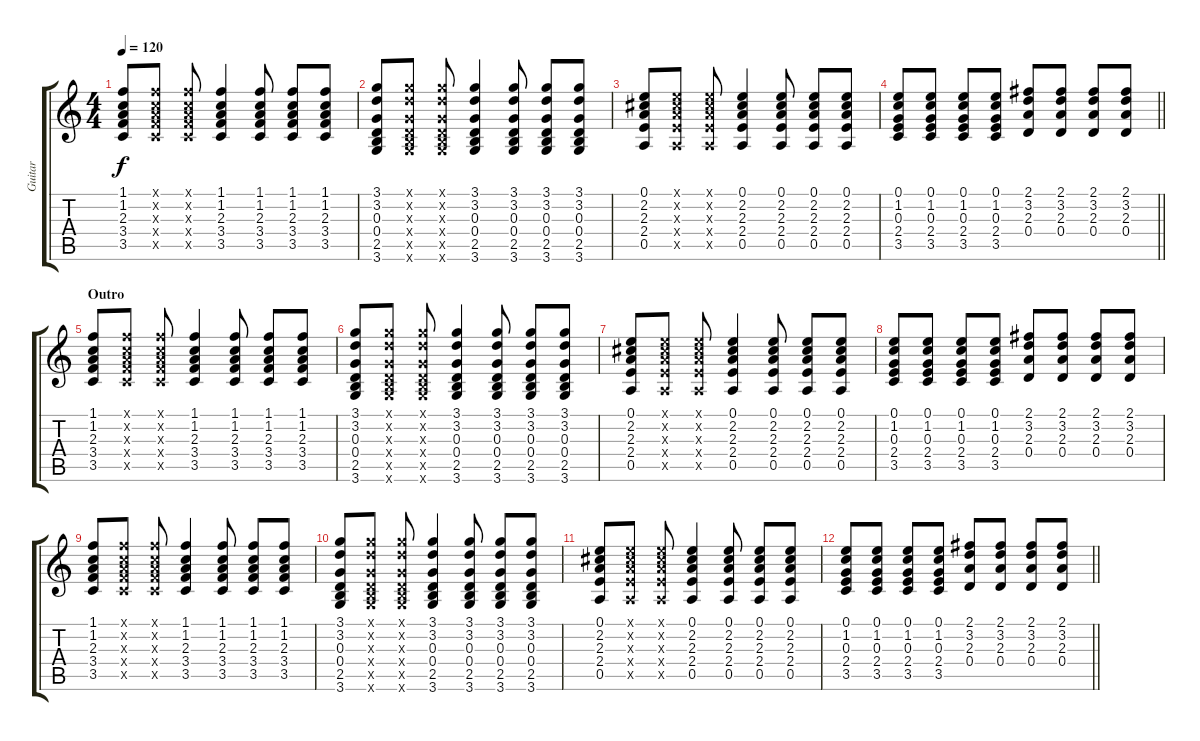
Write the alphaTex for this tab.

\track ("Guitar" "Guitar") {instrument electricguitarjazz}
\staff {score tabs}
\tuning (E4 B3 G3 D3 A2 E2) {hide}
\ts (4 4)
\tempo 120
\clef g2
\ks c
(1.1 1.2 2.3 3.4 3.5).8{dy f} (1.1{x} 1.2{x} 2.3{x} 3.4{x} 3.5{x}).8 (1.1{x} 1.2{x} 2.3{x} 3.4{x} 3.5{x}).8 (1.1 1.2 2.3 3.4 3.5).4 (1.1 1.2 2.3 3.4 3.5).8 (1.1 1.2 2.3 3.4 3.5).8 (1.1 1.2 2.3 3.4 3.5).8 |
(3.1 3.2 0.3 0.4 2.5 3.6).8 (3.1{x} 3.2{x} 0.3{x} 0.4{x} 2.5{x} 3.6{x}).8 (3.1{x} 3.2{x} 0.3{x} 0.4{x} 2.5{x} 3.6{x}).8 (3.1 3.2 0.3 0.4 2.5 3.6).4 (3.1 3.2 0.3 0.4 2.5 3.6).8 (3.1 3.2 0.3 0.4 2.5 3.6).8 (3.1 3.2 0.3 0.4 2.5 3.6).8 |
(0.1 2.2 2.3 2.4 0.5).8 (0.1{x} 2.2{x} 2.3{x} 2.4{x} 0.5{x}).8 (0.1{x} 2.2{x} 2.3{x} 2.4{x} 0.5{x}).8 (0.1 2.2 2.3 2.4 0.5).4 (0.1 2.2 2.3 2.4 0.5).8 (0.1 2.2 2.3 2.4 0.5).8 (0.1 2.2 2.3 2.4 0.5).8 |
\barLineRight lightlight
(0.1 1.2 0.3 2.4 3.5).8 (0.1 1.2 0.3 2.4 3.5).8 (0.1 1.2 0.3 2.4 3.5).8 (0.1 1.2 0.3 2.4 3.5).8 (2.1 3.2 2.3 0.4).8 (2.1 3.2 2.3 0.4).8 (2.1 3.2 2.3 0.4).8 (2.1 3.2 2.3 0.4).8 |
\section ("" "Outro")
(1.1 1.2 2.3 3.4 3.5).8 (1.1{x} 1.2{x} 2.3{x} 3.4{x} 3.5{x}).8 (1.1{x} 1.2{x} 2.3{x} 3.4{x} 3.5{x}).8 (1.1 1.2 2.3 3.4 3.5).4 (1.1 1.2 2.3 3.4 3.5).8 (1.1 1.2 2.3 3.4 3.5).8 (1.1 1.2 2.3 3.4 3.5).8 |
(3.1 3.2 0.3 0.4 2.5 3.6).8 (3.1{x} 3.2{x} 0.3{x} 0.4{x} 2.5{x} 3.6{x}).8 (3.1{x} 3.2{x} 0.3{x} 0.4{x} 2.5{x} 3.6{x}).8 (3.1 3.2 0.3 0.4 2.5 3.6).4 (3.1 3.2 0.3 0.4 2.5 3.6).8 (3.1 3.2 0.3 0.4 2.5 3.6).8 (3.1 3.2 0.3 0.4 2.5 3.6).8 |
(0.1 2.2 2.3 2.4 0.5).8 (0.1{x} 2.2{x} 2.3{x} 2.4{x} 0.5{x}).8 (0.1{x} 2.2{x} 2.3{x} 2.4{x} 0.5{x}).8 (0.1 2.2 2.3 2.4 0.5).4 (0.1 2.2 2.3 2.4 0.5).8 (0.1 2.2 2.3 2.4 0.5).8 (0.1 2.2 2.3 2.4 0.5).8 |
(0.1 1.2 0.3 2.4 3.5).8 (0.1 1.2 0.3 2.4 3.5).8 (0.1 1.2 0.3 2.4 3.5).8 (0.1 1.2 0.3 2.4 3.5).8 (2.1 3.2 2.3 0.4).8 (2.1 3.2 2.3 0.4).8 (2.1 3.2 2.3 0.4).8 (2.1 3.2 2.3 0.4).8 |
(1.1 1.2 2.3 3.4 3.5).8 (1.1{x} 1.2{x} 2.3{x} 3.4{x} 3.5{x}).8 (1.1{x} 1.2{x} 2.3{x} 3.4{x} 3.5{x}).8 (1.1 1.2 2.3 3.4 3.5).4 (1.1 1.2 2.3 3.4 3.5).8 (1.1 1.2 2.3 3.4 3.5).8 (1.1 1.2 2.3 3.4 3.5).8 |
(3.1 3.2 0.3 0.4 2.5 3.6).8 (3.1{x} 3.2{x} 0.3{x} 0.4{x} 2.5{x} 3.6{x}).8 (3.1{x} 3.2{x} 0.3{x} 0.4{x} 2.5{x} 3.6{x}).8 (3.1 3.2 0.3 0.4 2.5 3.6).4 (3.1 3.2 0.3 0.4 2.5 3.6).8 (3.1 3.2 0.3 0.4 2.5 3.6).8 (3.1 3.2 0.3 0.4 2.5 3.6).8 |
(0.1 2.2 2.3 2.4 0.5).8 (0.1{x} 2.2{x} 2.3{x} 2.4{x} 0.5{x}).8 (0.1{x} 2.2{x} 2.3{x} 2.4{x} 0.5{x}).8 (0.1 2.2 2.3 2.4 0.5).4 (0.1 2.2 2.3 2.4 0.5).8 (0.1 2.2 2.3 2.4 0.5).8 (0.1 2.2 2.3 2.4 0.5).8 |
\barLineRight lightlight
(0.1 1.2 0.3 2.4 3.5).8 (0.1 1.2 0.3 2.4 3.5).8 (0.1 1.2 0.3 2.4 3.5).8 (0.1 1.2 0.3 2.4 3.5).8 (2.1 3.2 2.3 0.4).8 (2.1 3.2 2.3 0.4).8 (2.1 3.2 2.3 0.4).8 (2.1 3.2 2.3 0.4).8
